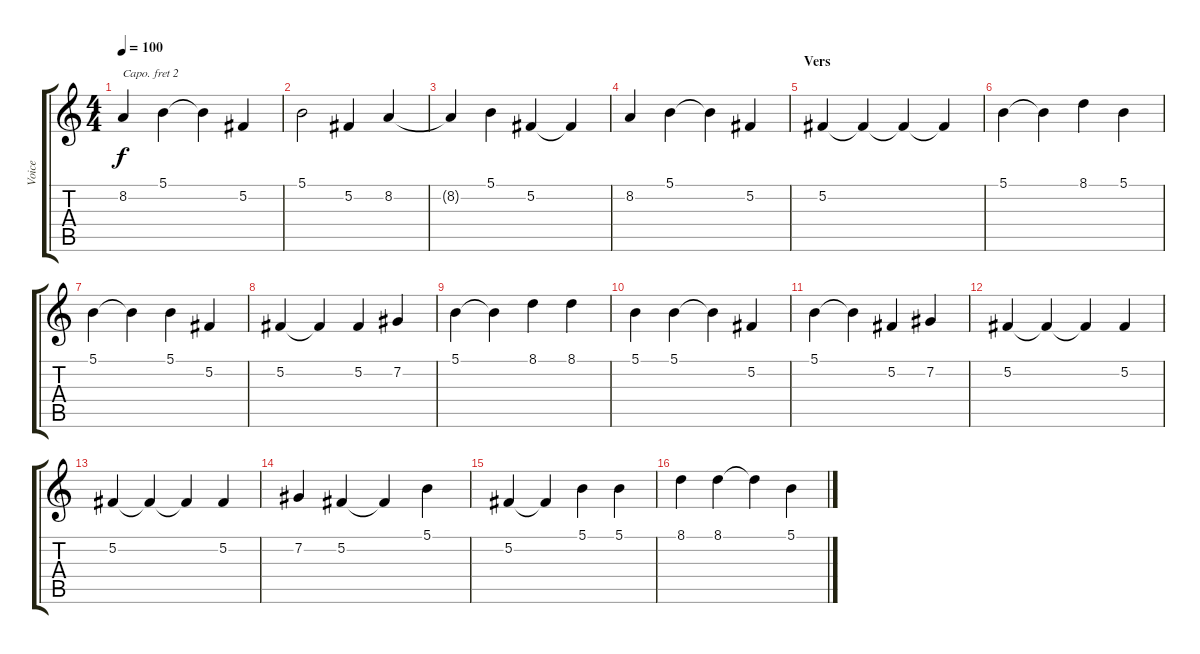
\track ("Voice" "Voice") {instrument flute}
\staff {score tabs}
\capo 2
\tuning (E4 B3 G3 D3 A2 E2) {hide}
\ts (4 4)
\tempo 100
\clef g2
\ks c
8.2.4{dy f} 5.1.4 5.1{t}.4 5.2.4 |
5.1.2 5.2.4 8.2.4 |
8.2{t}.4 5.1.4 5.2.4 5.2{t}.4 |
8.2.4 5.1.4 5.1{t}.4 5.2.4 |
\section ("" "Vers")
5.2.4 5.2{t}.4 5.2{t}.4 5.2{t}.4 |
5.1.4 5.1{t}.4 8.1.4 5.1.4 |
5.1.4 5.1{t}.4 5.1.4 5.2.4 |
5.2.4 5.2{t}.4 5.2.4 7.2.4 |
5.1.4 5.1{t}.4 8.1.4 8.1.4 |
5.1.4 5.1.4 5.1{t}.4 5.2.4 |
5.1.4 5.1{t}.4 5.2.4 7.2.4 |
5.2.4 5.2{t}.4 5.2{t}.4 5.2.4 |
5.2.4 5.2{t}.4 5.2{t}.4 5.2.4 |
7.2.4 5.2.4 5.2{t}.4 5.1.4 |
5.2.4 5.2{t}.4 5.1.4 5.1.4 |
8.1.4 8.1.4 8.1{t}.4 5.1.4
